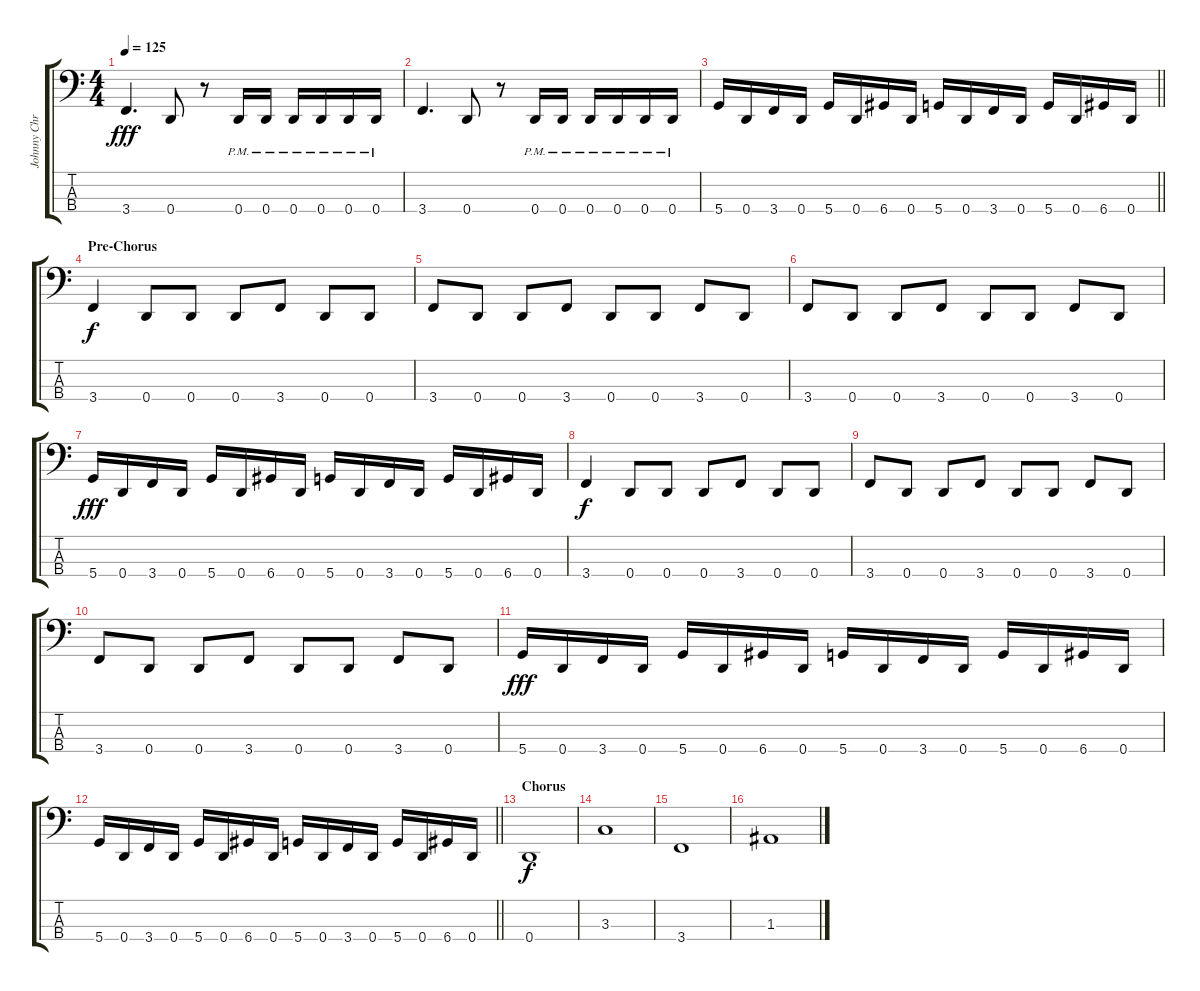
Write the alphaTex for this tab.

\track ("Johnny Christ" "Johnny Chr") {instrument electricbasspick}
\staff {score tabs}
\tuning (G2 D2 A1 D1) {hide}
\ts (4 4)
\tempo 125
\clef f4
\ks c
3.4.4{d dy fff} 0.4.8 r.8 0.4{pm}.16 0.4{pm}.16 0.4{pm}.16 0.4{pm}.16 0.4{pm}.16 0.4{pm}.16 |
3.4.4{d} 0.4.8 r.8 0.4{pm}.16 0.4{pm}.16 0.4{pm}.16 0.4{pm}.16 0.4{pm}.16 0.4{pm}.16 |
\barLineRight lightlight
5.4.16 0.4.16 3.4.16 0.4.16 5.4.16 0.4.16 6.4.16 0.4.16 5.4.16 0.4.16 3.4.16 0.4.16 5.4.16 0.4.16 6.4.16 0.4.16 |
\section ("" "Pre-Chorus")
3.4.4{dy f} 0.4.8 0.4.8 0.4.8 3.4.8 0.4.8 0.4.8 |
3.4.8 0.4.8 0.4.8 3.4.8 0.4.8 0.4.8 3.4.8 0.4.8 |
3.4.8 0.4.8 0.4.8 3.4.8 0.4.8 0.4.8 3.4.8 0.4.8 |
5.4.16{dy fff} 0.4.16 3.4.16 0.4.16 5.4.16 0.4.16 6.4.16 0.4.16 5.4.16 0.4.16 3.4.16 0.4.16 5.4.16 0.4.16 6.4.16 0.4.16 |
3.4.4{dy f} 0.4.8 0.4.8 0.4.8 3.4.8 0.4.8 0.4.8 |
3.4.8 0.4.8 0.4.8 3.4.8 0.4.8 0.4.8 3.4.8 0.4.8 |
3.4.8 0.4.8 0.4.8 3.4.8 0.4.8 0.4.8 3.4.8 0.4.8 |
5.4.16{dy fff} 0.4.16 3.4.16 0.4.16 5.4.16 0.4.16 6.4.16 0.4.16 5.4.16 0.4.16 3.4.16 0.4.16 5.4.16 0.4.16 6.4.16 0.4.16 |
\barLineRight lightlight
5.4.16 0.4.16 3.4.16 0.4.16 5.4.16 0.4.16 6.4.16 0.4.16 5.4.16 0.4.16 3.4.16 0.4.16 5.4.16 0.4.16 6.4.16 0.4.16 |
\section ("" "Chorus")
0.4.1{dy f} |
3.3.1 |
3.4.1 |
1.3.1
